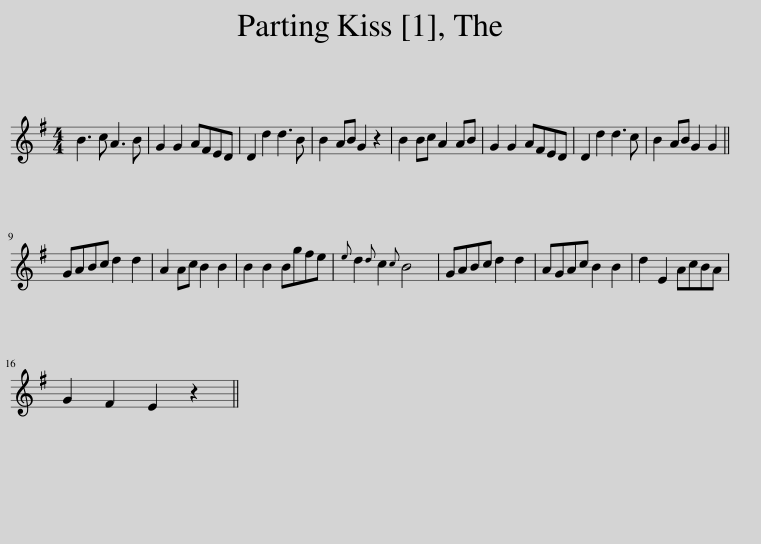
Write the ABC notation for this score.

X:1
L:1/8
M:4/4
I:linebreak $
K:G
V:1 treble
V:1
 B3 c A3 B | G2 G2 AFED | D2 d2 d3 B | B2 AB G2 z2 | B2 Bc A2 AB | %5
 G2 G2 AFED | D2 d2 d3 c | B2 AB G2 G2 ||$ GABc d2 d2 | A2 Ac B2 B2 | %10
 B2 B2 Bgfe |{e} d2{d} c2{c} B4 | GABc d2 d2 | AGAc B2 B2 | d2 E2 AcBA |$ %15
 G2 F2 E2 z2 || %16
